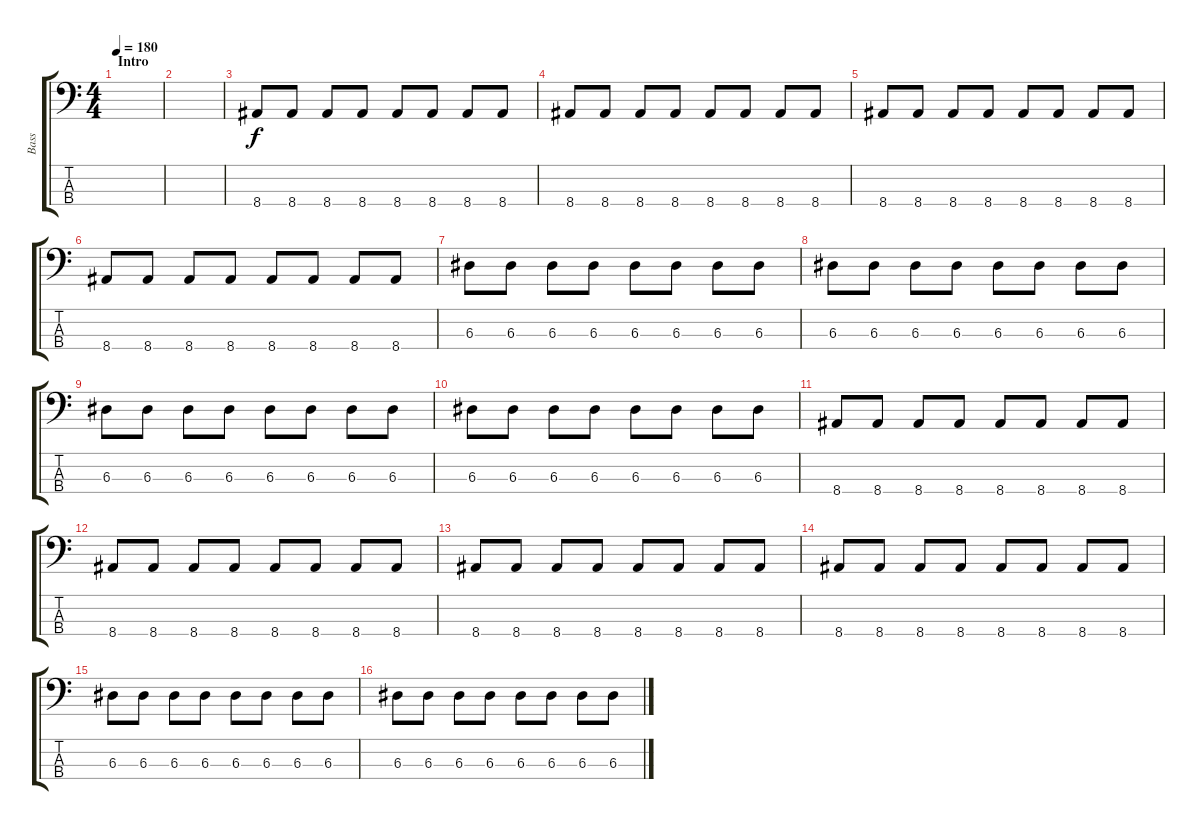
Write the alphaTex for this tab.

\track ("Bass" "Bass") {instrument electricbassfinger}
\staff {score tabs}
\tuning (G2 D2 A1 D1) {hide}
\ts (4 4)
\section ("" "Intro")
\tempo 180
\clef f4
\ks c
|
|
8.4.8 8.4.8 8.4.8 8.4.8 8.4.8 8.4.8 8.4.8 8.4.8 |
8.4.8 8.4.8 8.4.8 8.4.8 8.4.8 8.4.8 8.4.8 8.4.8 |
8.4.8 8.4.8 8.4.8 8.4.8 8.4.8 8.4.8 8.4.8 8.4.8 |
8.4.8 8.4.8 8.4.8 8.4.8 8.4.8 8.4.8 8.4.8 8.4.8 |
6.3.8 6.3.8 6.3.8 6.3.8 6.3.8 6.3.8 6.3.8 6.3.8 |
6.3.8 6.3.8 6.3.8 6.3.8 6.3.8 6.3.8 6.3.8 6.3.8 |
6.3.8 6.3.8 6.3.8 6.3.8 6.3.8 6.3.8 6.3.8 6.3.8 |
6.3.8 6.3.8 6.3.8 6.3.8 6.3.8 6.3.8 6.3.8 6.3.8 |
8.4.8 8.4.8 8.4.8 8.4.8 8.4.8 8.4.8 8.4.8 8.4.8 |
8.4.8 8.4.8 8.4.8 8.4.8 8.4.8 8.4.8 8.4.8 8.4.8 |
8.4.8 8.4.8 8.4.8 8.4.8 8.4.8 8.4.8 8.4.8 8.4.8 |
8.4.8 8.4.8 8.4.8 8.4.8 8.4.8 8.4.8 8.4.8 8.4.8 |
6.3.8 6.3.8 6.3.8 6.3.8 6.3.8 6.3.8 6.3.8 6.3.8 |
6.3.8 6.3.8 6.3.8 6.3.8 6.3.8 6.3.8 6.3.8 6.3.8
